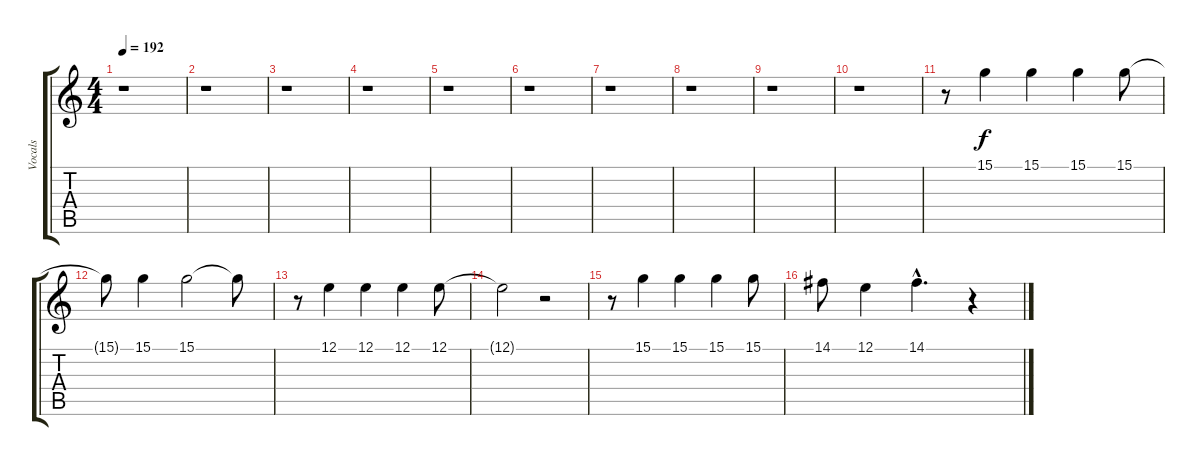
\track ("Vocals" "Vocals") {instrument lead1square}
\staff {score tabs}
\tuning (E4 B3 G3 D3 A2 E2) {hide}
\ts (4 4)
\tempo 192
\clef g2
\ks c
r.1{dy f} |
r.1 |
r.1 |
r.1 |
r.1 |
r.1 |
r.1 |
r.1 |
r.1 |
r.1 |
r.8 15.1.4 15.1.4 15.1.4 15.1.8 |
15.1{t}.8 15.1.4 15.1.2 15.1{t}.8 |
r.8 12.1.4 12.1.4 12.1.4 12.1.8 |
12.1{t}.2 r.2 |
r.8 15.1.4 15.1.4 15.1.4 15.1.8 |
14.1.8 12.1.4 14.1{hac}.4{d} r.4
